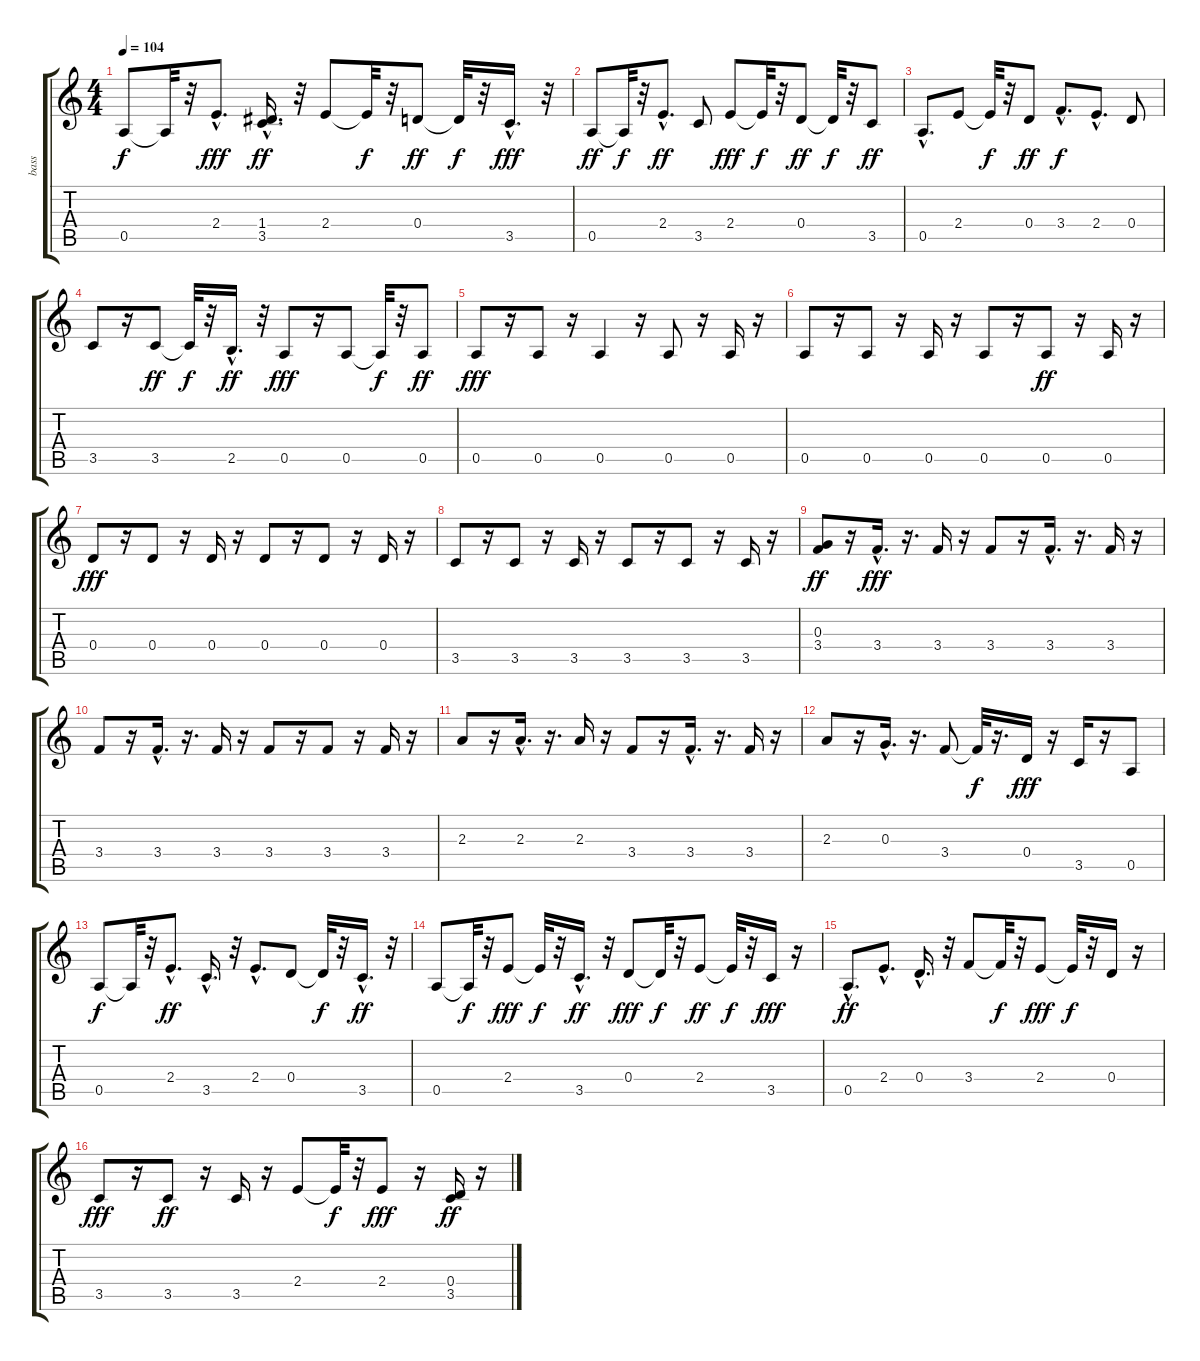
\track ("bass" "bass") {instrument electricbassfinger}
\staff {score tabs}
\tuning (E4 B3 G3 D3 A2 E2) {hide}
\ts (4 4)
\tempo 104
\clef g2
\ks c
0.5.8{dy f} 0.5{t}.32 r.32 2.4{hac}.8{d dy fff} (1.4 3.5{hac}).16{d dy ff} r.32 2.4.8 2.4{t}.32{dy f} r.32 0.4.8{dy ff} 0.4{t}.32{dy f} r.32 3.5{hac}.16{d dy fff} r.32 |
0.5.8{dy ff} 0.5{t}.32{dy f} r.32 2.4{hac}.8{d dy ff} 3.5.8 2.4.8{dy fff} 2.4{t}.32{dy f} r.32 0.4.8{dy ff} 0.4{t}.32{dy f} r.32 3.5.8{dy ff} |
0.5{hac}.8{d} 2.4.8 2.4{t}.32{dy f} r.32 0.4.8{dy ff} 3.4{hac}.8{d dy f} 2.4{hac}.8{d} 0.4.8 |
3.5.8 r.16 3.5.8{dy ff} 3.5{t}.32{dy f} r.32 2.5{hac}.16{d dy ff} r.32 0.5.8{dy fff} r.16 0.5.8 0.5{t}.32{dy f} r.32 0.5.8{dy ff} |
0.5.8{dy fff} r.16 0.5.8 r.16 0.5.4 r.16 0.5.8 r.16 0.5.16 r.16 |
0.5.8 r.16 0.5.8 r.16 0.5.16 r.16 0.5.8 r.16 0.5.8{dy ff} r.16 0.5.16 r.16 |
0.4.8{dy fff} r.16 0.4.8 r.16 0.4.16 r.16 0.4.8 r.16 0.4.8 r.16 0.4.16 r.16 |
3.5.8 r.16 3.5.8 r.16 3.5.16 r.16 3.5.8 r.16 3.5.8 r.16 3.5.16 r.16 |
(0.3 3.4).8{dy ff} r.16 3.4{hac}.16{d dy fff} r.16{d} 3.4.16 r.16 3.4.8 r.16 3.4{hac}.16{d} r.16{d} 3.4.16 r.16 |
3.4.8 r.16 3.4{hac}.16{d} r.16{d} 3.4.16 r.16 3.4.8 r.16 3.4.8 r.16 3.4.16 r.16 |
2.3.8 r.16 2.3{hac}.16{d} r.16{d} 2.3.16 r.16 3.4.8 r.16 3.4{hac}.16{d} r.16{d} 3.4.16 r.16 |
2.3.8 r.16 0.3{hac}.16{d} r.16{d} 3.4.8 3.4{t}.32{dy f} r.16{d} 0.4.16{dy fff} r.16 3.5.16 r.16 0.5.8 |
0.5.8{dy f} 0.5{t}.32 r.32 2.4{hac}.8{d dy ff} 3.5{hac}.16{d} r.32 2.4{hac}.8{d} 0.4.8 0.4{t}.32{dy f} r.32 3.5{hac}.16{d dy ff} r.32 |
0.5.8 0.5{t}.32{dy f} r.32 2.4.8{dy fff} 2.4{t}.32{dy f} r.32 3.5{hac}.16{d dy ff} r.32 0.4.8{dy fff} 0.4{t}.32{dy f} r.32 2.4.8{dy ff} 2.4{t}.32{dy f} r.32 3.5.16{dy fff} r.16 |
0.5{hac}.8{d dy ff} 2.4{hac}.8{d} 0.4{hac}.16{d} r.32 3.4.8 3.4{t}.32{dy f} r.32 2.4.8{dy fff} 2.4{t}.32{dy f} r.32 0.4.16 r.16 |
3.5.8{dy fff} r.16 3.5.8{dy ff} r.16 3.5.16 r.16 2.4.8 2.4{t}.32{dy f} r.32 2.4.8{dy fff} r.16 (0.4 3.5).16{dy ff} r.16
